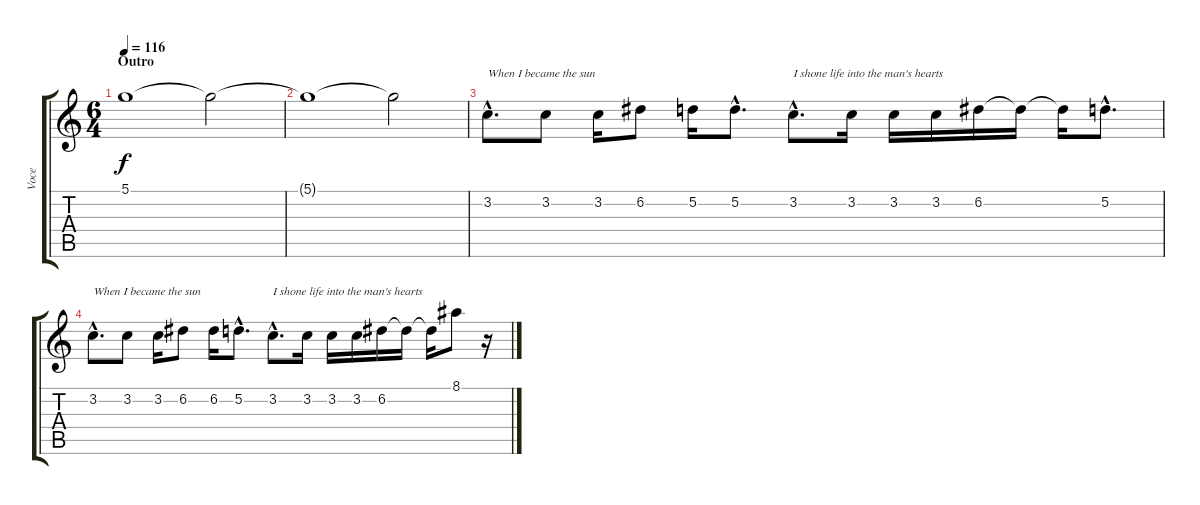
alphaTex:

\track ("Voce" "Voce") {instrument distortionguitar}
\staff {score tabs}
\tuning (D4 A3 F3 C3 G2 D2) {hide}
\ts (6 4)
\section ("" "Outro")
\tempo 116
\clef g2
\ks c
5.1{t}.1{dy f} 5.1{t}.2 |
5.1{t}.1 5.1{t}.2 |
3.2{hac}.8{d txt "When I became the sun "} 3.2.8 3.2.16 6.2.8 5.2.16 5.2{hac}.8{d} 3.2{hac}.8{d txt "I shone life into the man's hearts "} 3.2.16 3.2.16 3.2.16 6.2.16 6.2{t}.16 6.2{t}.16 5.2{hac}.8{d} |
3.2{hac}.8{d txt "When I became the sun "} 3.2.8 3.2.16 6.2.8 6.2.16 5.2{hac}.8{d} 3.2{hac}.8{d txt "I shone life into the man's hearts "} 3.2.16 3.2.16 3.2.16 6.2.16 6.2{t}.16 6.2{t}.16 8.1.8 r.16
